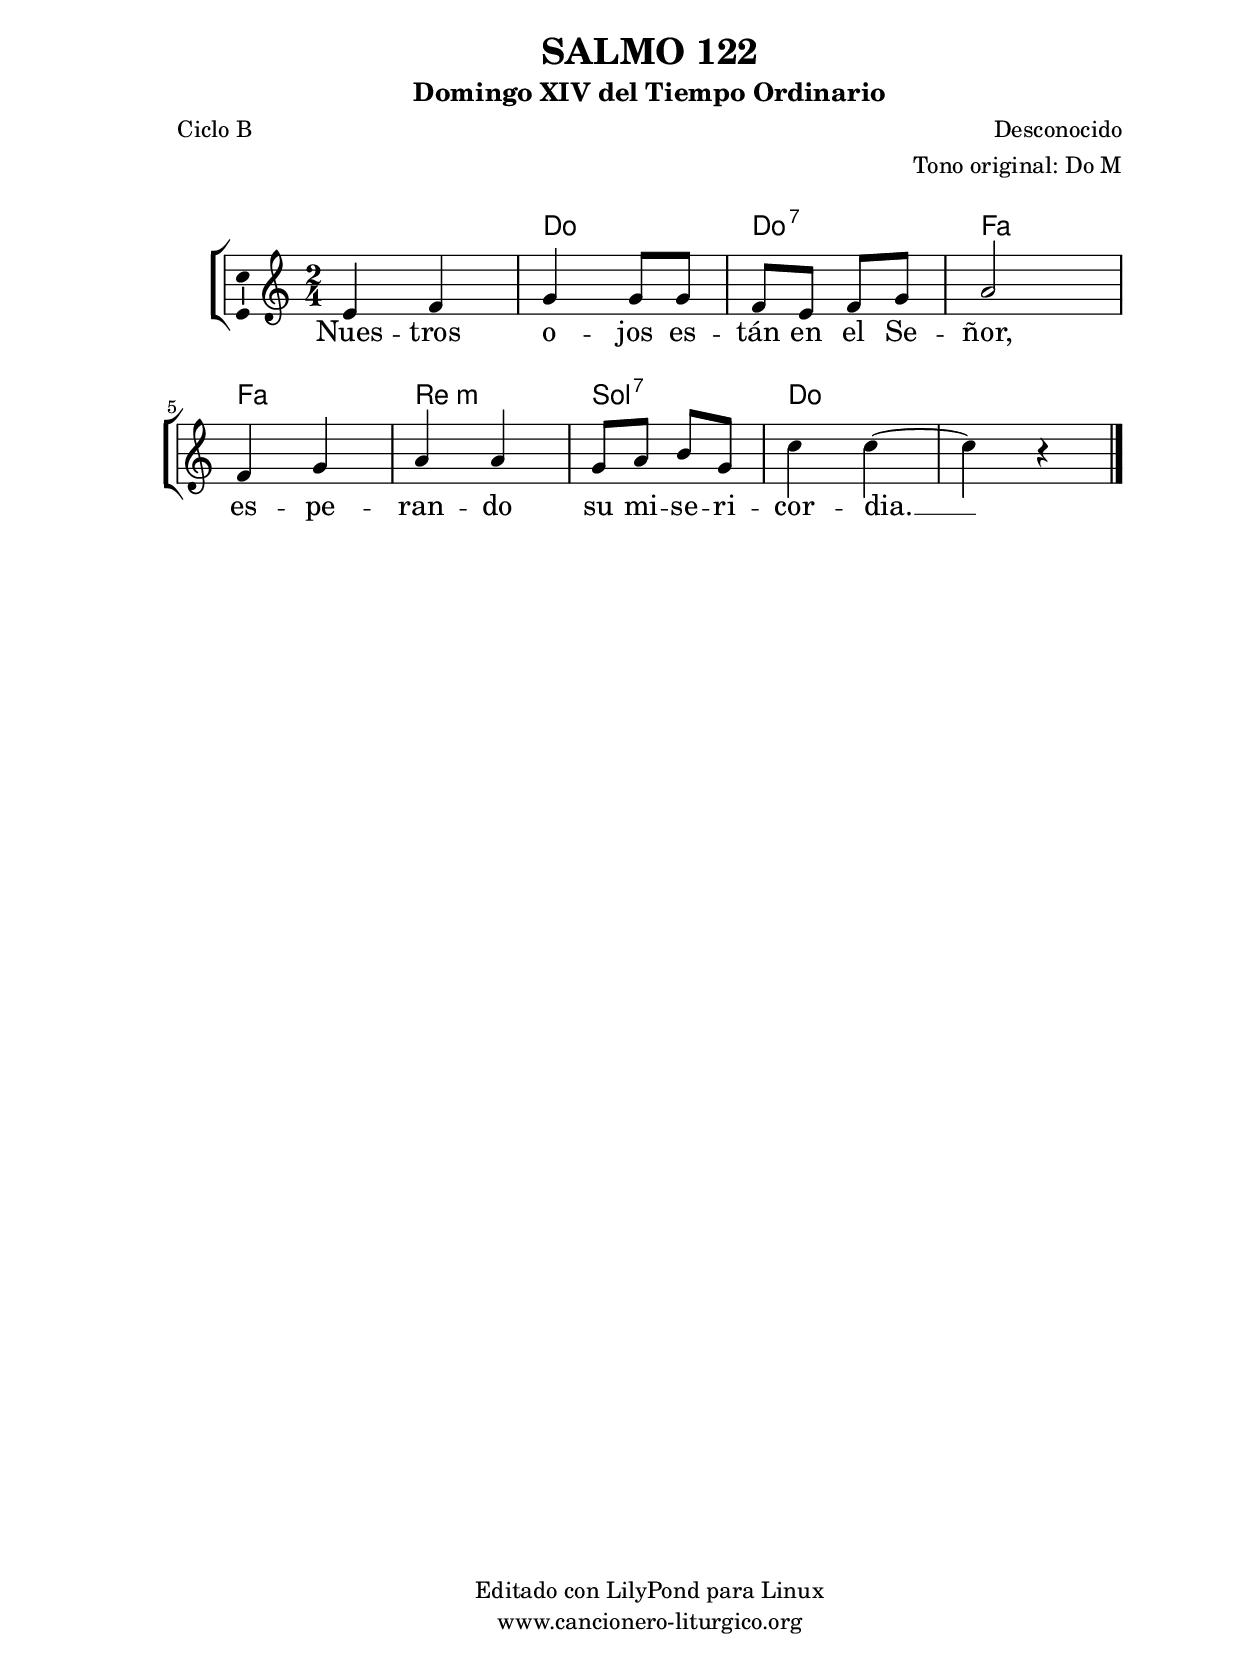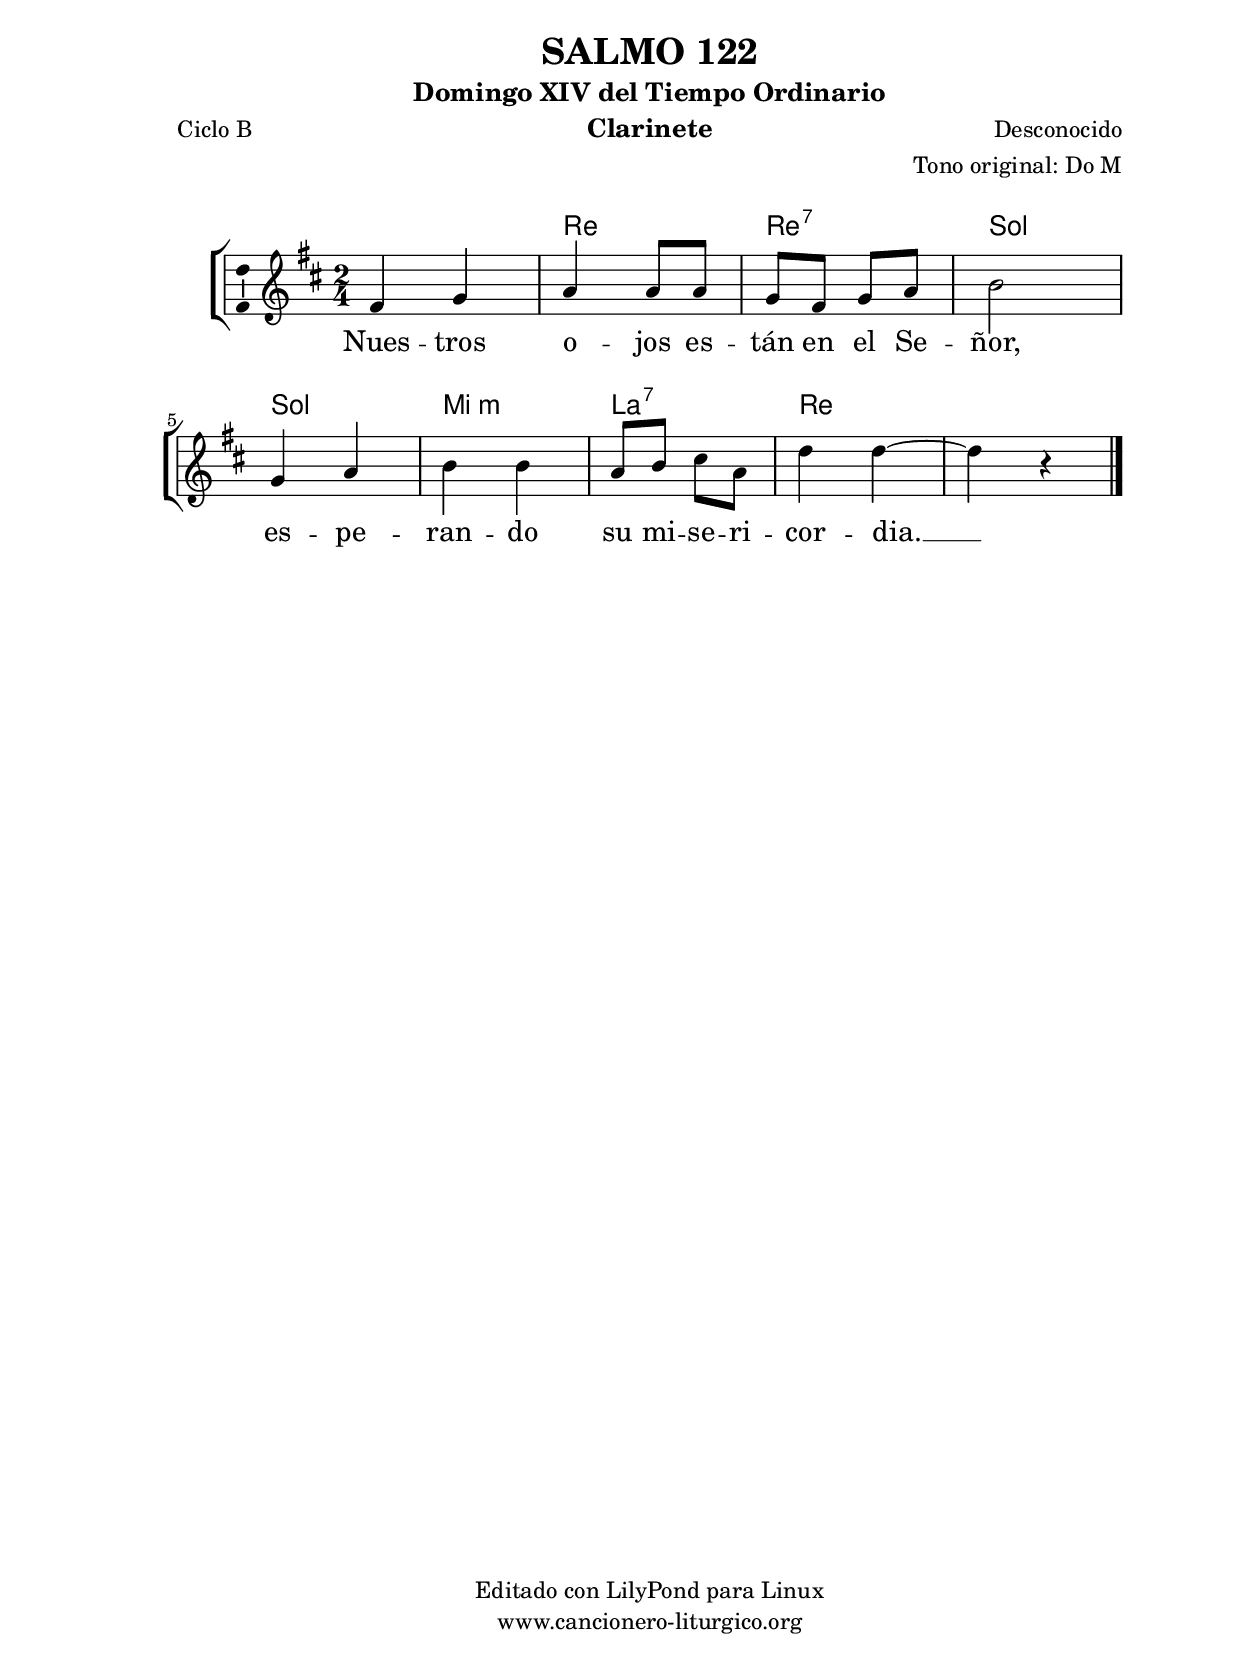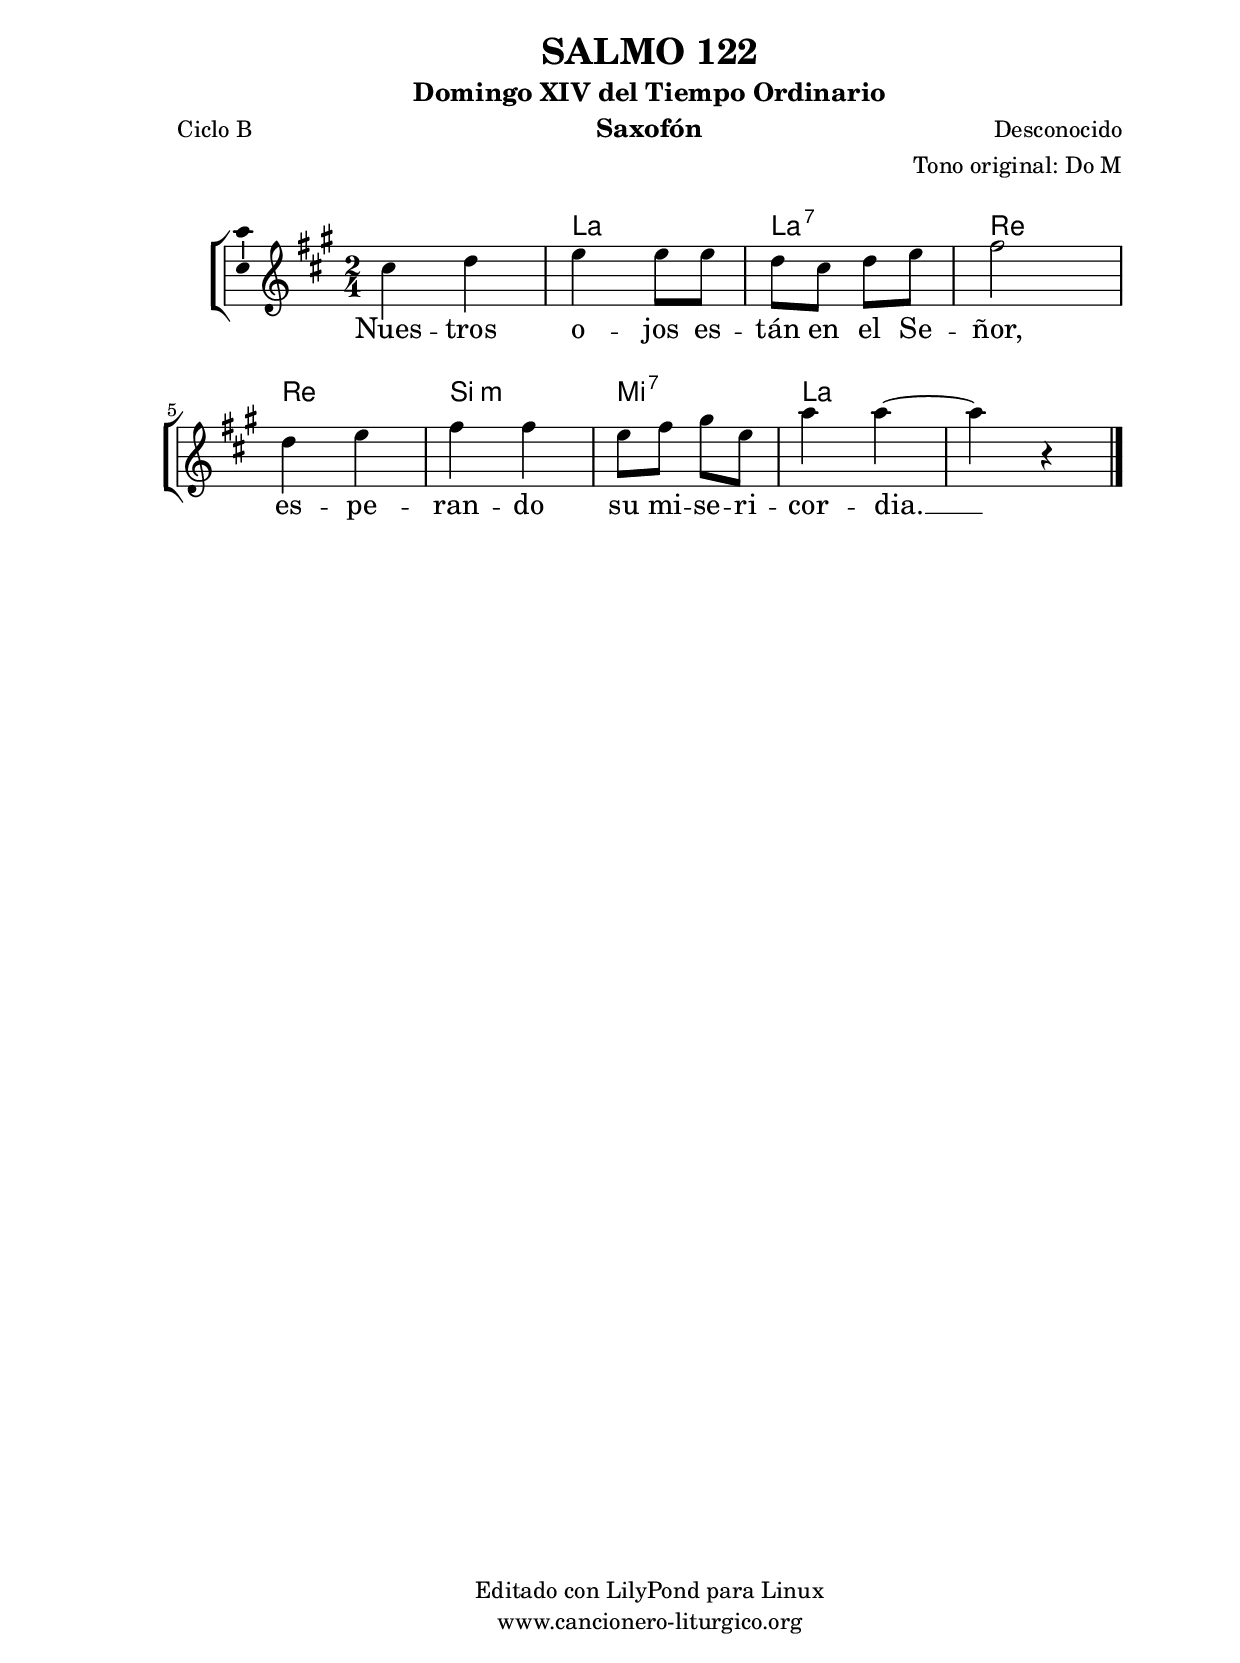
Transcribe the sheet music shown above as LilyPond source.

%
%para convertir .midi en .wav:
%timidity filename.midi -Ow -o finename.wav
%
%
%Para convertir de .wav a .mp3:
%lame -h -m j filename.wav
%
%
%para escuchar el midi:
%timidity nombrefichero.midi
%


%versión de lilypond para la que se ha escrito esta partitura:
\version "2.16.0"

	%Tamaño papel
	#(set-default-paper-size "a4")
	%Tamaño partitura
	#(set-global-staff-size 20)
	%No responde al pulsar sobre una nota
	#(ly:set-option 'point-and-click #f)

%parámetros del encabezamiento:
\header {
	title = "SALMO 122"
	subtitle = "Domingo XIV del Tiempo Ordinario"
	composer = "Desconocido"
	poet = "Ciclo B"
	meter = ""
	arranger = "Tono original: Do M"
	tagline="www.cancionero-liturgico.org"
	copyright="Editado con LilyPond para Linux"
	tiempo = "Ordinario"
	usos = "Salmo"
	letra = "Nuestros ojos están en el Señor, esperando su misericordia."
	}

%parámetros asociados al papel:
\paper  {
	oddHeaderMarkup = \markup {\fill-line { \on-the-fly #not-first-page \fromproperty #'header:title \on-the-fly #not-first-page \fromproperty #'header:composer }}
	evenHeaderMarkup = \markup {\fill-line { \fromproperty #'header:composer \fromproperty #'header:title }}
	#(set-paper-size "a4")
	print-page-number = ##f
	first-page-number = 1
	print-first-page-number = ##f
%	head-separation = 3.0 \cm
	top-margin = 2.0 \cm
	bottom-margin = 0.5\cm
%%%	bottom-margin = -1.0\cm
	left-margin = 3.0 \cm
	line-width = 16.0 \cm 
	indent = 8\mm
	interscoreline = 2.\mm
	between-system-space = 15\mm
%	para que las partituras no llenen la hoja:
	ragged-bottom = ##t
%	idem para la última hoja:
	ragged-last-bottom = ##f
%	para que las partituras llenen el ancho del papel:
	ragged-last = ##f
	after-title-space = 2.5 \cm
%page-count=1
%system-count=8

	%Flexible Vertical Spacing
%	markup-markup-spacing =
%	#'((basic-distance . 15) (minimum-distance . 15) (padding . 3))
	markup-system-spacing =
	#'((basic-distance . 15) (minimum-distance . 15) (padding . 3))
	system-system-spacing =
	#'((basic-distance . 15) (minimum-distance . 15) (padding . 3))
	score-system-spacing =
	#'((basic-distance . 15) (minimum-distance . 15) (padding . 5))
%	top-system-spacing = % header
%	#'((basic-distance . 8) (minimum-distance . 0) (padding . 3))
%	top-markup-spacing =
%	#'((basic-distance . 20) (minimum-distance . 20) (padding . 3))
	last-bottom-spacing = % footer
	#'((basic-distance . 5) (minimum-distance . 5) (padding . 3))
%	score-markup-spacing =
%	#'((basic-distance . 16) (minimum-distance . 13) (padding . 3))

	}


%parámetros que afectan a toda la partitura:
global =  {
	%clave de sol (G):
	\clef G
	%armadura:
%	\transpose g f
	\key c \major
	\tempo 4=80
	\set Score.tempoHideNote = ##t
	}


acordes = {
	\italianChords
	\chordmode {
%	\transpose g f
{

s2
c2 c:7 f f d:m g:7 c c

	}
	}
}

melodia = 
%	\transpose g f
{
	\relative c'{
	\time 2/4

e4 f
g4 g8 g
f8 e f g
a2
\break
f4 g
a4 a
g8 a b g
c4 c~
c4 r4

	\bar "|."
	}
	}


texto = \lyricmode {
Nues -- tros o -- jos es -- tán en el Se -- ñor,
es -- pe -- ran -- do su mi -- se -- ri -- cor -- dia. __
	}


acordesStaff = \context ChordNames = acordesStaff <<
	\set chordChanges = ##t
	\acordes
	>>


vozStaff = \context Voice = vozStaff
\with {\consists "Ambitus_engraver"}
<<
%	\set Staff.instrumentName = ""
%	\set Staff.shortInstrumentName = ""
%	\set Staff.midiInstrument = #"clarinet"
%	\set Staff.midiInstrument = #"cello"
%	\set Staff.midiInstrument = #"flute"
	\set Staff.midiInstrument = #"electric guitar (jazz)"
%	\set Staff.midiInstrument = #"english horn"
%	\set Staff.midiInstrument = #"violin"
%	\set Staff.midiInstrument = #"glockenspiel"
	\set Staff.midiMinimumVolume = #0.7
	\set Staff.midiMaximumVolume = #0.9
	\global
	\melodia
	>>


textoStaff = \context Lyrics = textoStaff <<
	\lyricsto vozStaff \texto
	>>

\book {
	\score {
		\context ChoirStaff {
			\override StaffGroup.SystemStartBracket #'collapse-height = #1
			\override Score.SystemStartBar #'collapse-height = #1
			<<
			\acordesStaff
			\vozStaff
			\textoStaff
			>>
			}
		\layout {
	    		\context {
				\Lyrics
				\override LyricText #'font-size = #2
				}
	   		 \context {
				\Score
				%fontSize = #3
				\override StaffSymbol #'staff-space = #(magstep +3)
				%\override Beam #'thickness = #0.55
				%\override SpacingSpanner #'spacing-increment = #1.0
				%\override Slur #'height-limit = #1.5
				}
			}
		}
	\score {
		\unfoldRepeats
		\context ChoirStaff {
			<<
			\acordesStaff
			\vozStaff
			>>
			}
		\midi {
	  		\context {
	  			\Score
				tempoWholesPerMinute = #(ly:make-moment 70 4)
				}
			}
		}
	}

%Partitura para clarinete
#(define output-suffix "C")
\book {
	\header{
		instrument = "Clarinete"
		}
	\score {
		\context ChoirStaff {
			\override StaffGroup.SystemStartBracket #'collapse-height = #1
			\override Score.SystemStartBar #'collapse-height = #1
\transpose c d
			<<
			\acordesStaff
			\vozStaff
			\textoStaff
			>>
			}
		\layout {
	    		\context {
				\Lyrics
				\override LyricText #'font-size = #2
				}
	   		 \context {
				\Score
				%fontSize = #3
				\override StaffSymbol #'staff-space = #(magstep +3)
				%\override Beam #'thickness = #0.55
				%\override SpacingSpanner #'spacing-increment = #1.0
				%\override Slur #'height-limit = #1.5
				}
			}
		}
	}

%Partitura para saxofón
#(define output-suffix "S")
\book {
	\header{
		instrument = "Saxofón"
		}
	\score {
		\context ChoirStaff {
			\override StaffGroup.SystemStartBracket #'collapse-height = #1
			\override Score.SystemStartBar #'collapse-height = #1
\transpose c a
			<<
			\acordesStaff
			\vozStaff
			\textoStaff
			>>
			}
		\layout {
	    		\context {
				\Lyrics
				\override LyricText #'font-size = #2
				}
	   		 \context {
				\Score
				%fontSize = #3
				\override StaffSymbol #'staff-space = #(magstep +3)
				%\override Beam #'thickness = #0.55
				%\override SpacingSpanner #'spacing-increment = #1.0
				%\override Slur #'height-limit = #1.5
				}
			}
		}
	}

